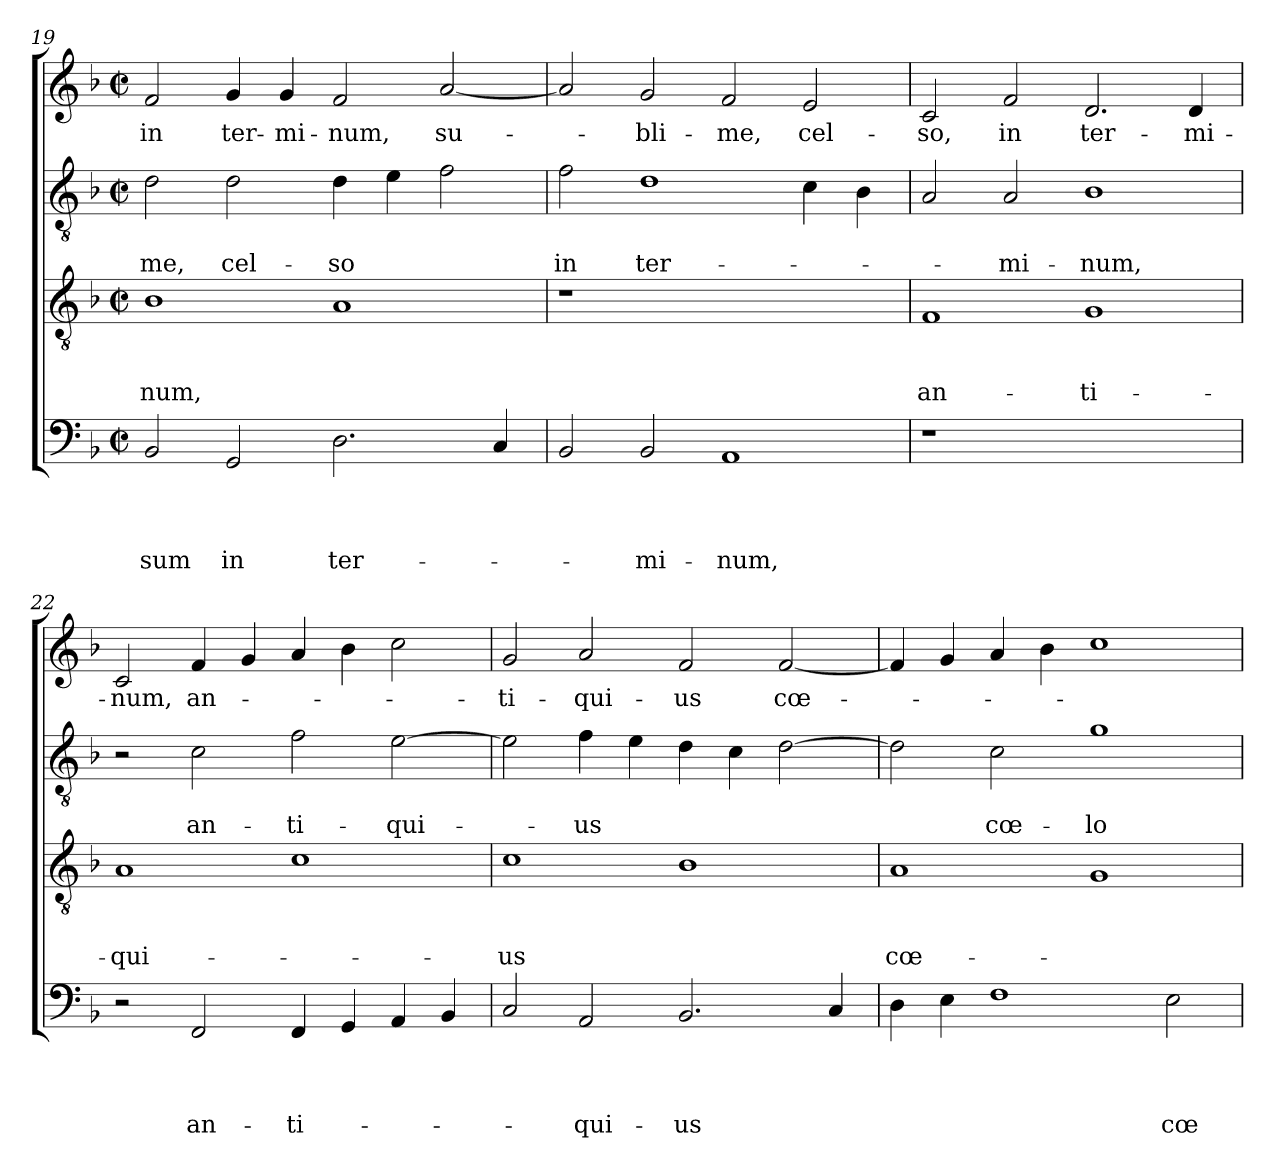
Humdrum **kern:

**kern	**text	**text	**text	**text	**kern	**text	**text	**text	**kern	**text	**text	**kern	**text
*part4	*part4	*part4	*part4	*part4	*part3	*part3	*part3	*part3	*part2	*part2	*part2	*part1	*part1
*staff4	*staff4	*staff4	*staff4	*staff4	*staff3	*staff3	*staff3	*staff3	*staff2	*staff2	*staff2	*staff1	*staff1
*clefF4	*	*	*	*	*clefGv2	*	*	*	*clefGv2	*	*	*clefG2	*
*k[b-]	*	*	*	*	*k[b-]	*	*	*	*k[b-]	*	*	*k[b-]	*
*F:	*	*	*	*	*F:	*	*	*	*F:	*	*	*F:	*
*M2/2	*	*	*	*	*M2/2	*	*	*	*M2/2	*	*	*M2/2	*
*met(c|)	*	*	*	*	*met(c|)	*	*	*	*met(c|)	*	*	*met(c|)	*
=19	=19	=19	=19	=19	=19	=19	=19	=19	=19	=19	=19	=19	=19
!	!	!	!	!LO:LY:b	!	!	!	!LO:LY:b	!	!	!LO:LY:b	!	!LO:LY:b
2BB-/	.	.	.	-sum	1B-	.	.	-num,	2d\	.	-me,	2f/	in
!	!	!	!	!LO:LY:b	!	!	!	!	!	!	!LO:LY:b	!	!LO:LY:b
2GG/	.	.	.	in	.	.	.	.	2d\	.	cel-	4g/	ter-
!	!	!	!	!	!	!	!	!	!	!	!	!	!LO:LY:b
.	.	.	.	.	.	.	.	.	.	.	.	4g/	-mi-
!	!	!	!	!LO:LY:b	!	!	!	!	!	!	!LO:LY:b	!	!LO:LY:b
2.D\	.	.	.	ter-	1A	.	.	.	4d\	.	-so	2f/	-num,
.	.	.	.	.	.	.	.	.	4e\	.	.	.	.
!	!	!	!	!	!	!	!	!	!	!	!	!	!LO:LY:b
.	.	.	.	.	.	.	.	.	2f\	.	.	[2a/	su-
4C/	.	.	.	.	.	.	.	.	.	.	.	.	.
=20	=20	=20	=20	=20	=20	=20	=20	=20	=20	=20	=20	=20	=20
!	!	!	!	!	!	!	!	!	!	!	!LO:LY:b	!	!
2BB-/	.	.	.	.	1r	.	.	.	2f\	.	in	2a/]	.
!	!	!	!	!LO:LY:b	!	!	!	!	!	!	!LO:LY:b	!	!LO:LY:b
2BB-/	.	.	.	-mi-	.	.	.	.	1d	.	ter-	2g/	-bli-
!	!	!	!	!LO:LY:b	!	!	!	!	!	!	!	!	!LO:LY:b
1AA	.	.	.	-num,	1ryy	.	.	.	.	.	.	2f/	-me,
!	!	!	!	!	!	!	!	!	!	!	!	!	!LO:LY:b
.	.	.	.	.	.	.	.	.	4c\	.	.	2e/	cel-
.	.	.	.	.	.	.	.	.	4B-\	.	.	.	.
=21	=21	=21	=21	=21	=21	=21	=21	=21	=21	=21	=21	=21	=21
!	!	!	!	!	!	!	!	!LO:LY:b	!	!	!	!	!LO:LY:b
1r	.	.	.	.	1F	.	.	an-	2A/	.	.	2c/	-so,
!	!	!	!	!	!	!	!	!	!	!	!LO:LY:b	!	!LO:LY:b
.	.	.	.	.	.	.	.	.	2A/	.	-mi-	2f/	in
!	!	!	!	!	!	!	!	!LO:LY:b	!	!	!LO:LY:b	!	!LO:LY:b
1ryy	.	.	.	.	1G	.	.	-ti-	1B-	.	-num,	2.d/	ter-
!	!	!	!	!	!	!	!	!	!	!	!	!	!LO:LY:b
.	.	.	.	.	.	.	.	.	.	.	.	4d/	-mi-
=22	=22	=22	=22	=22	=22	=22	=22	=22	=22	=22	=22	=22	=22
!	!	!	!	!	!	!	!	!LO:LY:b	!	!	!	!	!LO:LY:b
2r	.	.	.	.	1A	.	.	-qui-	2r	.	.	2c/	-num,
!	!	!	!	!LO:LY:b	!	!	!	!	!	!	!LO:LY:b	!	!LO:LY:b
2FF/	.	.	.	an-	.	.	.	.	2c\	.	an-	4f/	an-
.	.	.	.	.	.	.	.	.	.	.	.	4g/	.
!	!	!	!	!LO:LY:b	!	!	!	!	!	!	!LO:LY:b	!	!
4FF/	.	.	.	-ti-	1c	.	.	.	2f\	.	-ti-	4a/	.
4GG/	.	.	.	.	.	.	.	.	.	.	.	4b-\	.
!	!	!	!	!	!	!	!	!	!	!	!LO:LY:b	!	!
4AA/	.	.	.	.	.	.	.	.	[2e\	.	-qui-	2cc\	.
4BB-/	.	.	.	.	.	.	.	.	.	.	.	.	.
!!LO:PB:g=z
=23	=23	=23	=23	=23	=23	=23	=23	=23	=23	=23	=23	=23	=23
!	!	!	!	!	!	!	!	!LO:LY:b	!	!	!	!	!LO:LY:b
2C/	.	.	.	.	1c	.	.	-us	2e\]	.	.	2g/	-ti-
!	!	!	!	!LO:LY:b	!	!	!	!	!	!	!LO:LY:b	!	!LO:LY:b
2AA/	.	.	.	-qui-	.	.	.	.	4f\	.	-us	2a/	-qui-
.	.	.	.	.	.	.	.	.	4e\	.	.	.	.
!	!	!	!	!LO:LY:b	!	!	!	!	!	!	!	!	!LO:LY:b
2.BB-/	.	.	.	-us	1B-	.	.	.	4d\	.	.	2f/	-us
.	.	.	.	.	.	.	.	.	4c\	.	.	.	.
!	!	!	!	!	!	!	!	!	!	!	!	!	!LO:LY:b
.	.	.	.	.	.	.	.	.	[2d\	.	.	[2f/	cœ-
4C/	.	.	.	.	.	.	.	.	.	.	.	.	.
=24	=24	=24	=24	=24	=24	=24	=24	=24	=24	=24	=24	=24	=24
!	!	!	!	!	!	!	!	!LO:LY:b	!	!	!	!	!
4D\	.	.	.	.	1A	.	.	cœ-	2d\]	.	.	4f/]	.
4E\	.	.	.	.	.	.	.	.	.	.	.	4g/	.
!	!	!	!	!	!	!	!	!	!	!	!LO:LY:b	!	!
1F	.	.	.	.	.	.	.	.	2c\	.	cœ-	4a/	.
.	.	.	.	.	.	.	.	.	.	.	.	4b-\	.
!	!	!	!	!	!	!	!	!	!	!	!LO:LY:b	!	!
.	.	.	.	.	1G	.	.	.	1g	.	-lo	1cc	.
!	!	!	!	!LO:LY:b	!	!	!	!	!	!	!	!	!
2E\	.	.	.	cœ-	.	.	.	.	.	.	.	.	.
=	=	=	=	=	=	=	=	=	=	=	=	=	=
*-	*-	*-	*-	*-	*-	*-	*-	*-	*-	*-	*-	*-	*-
